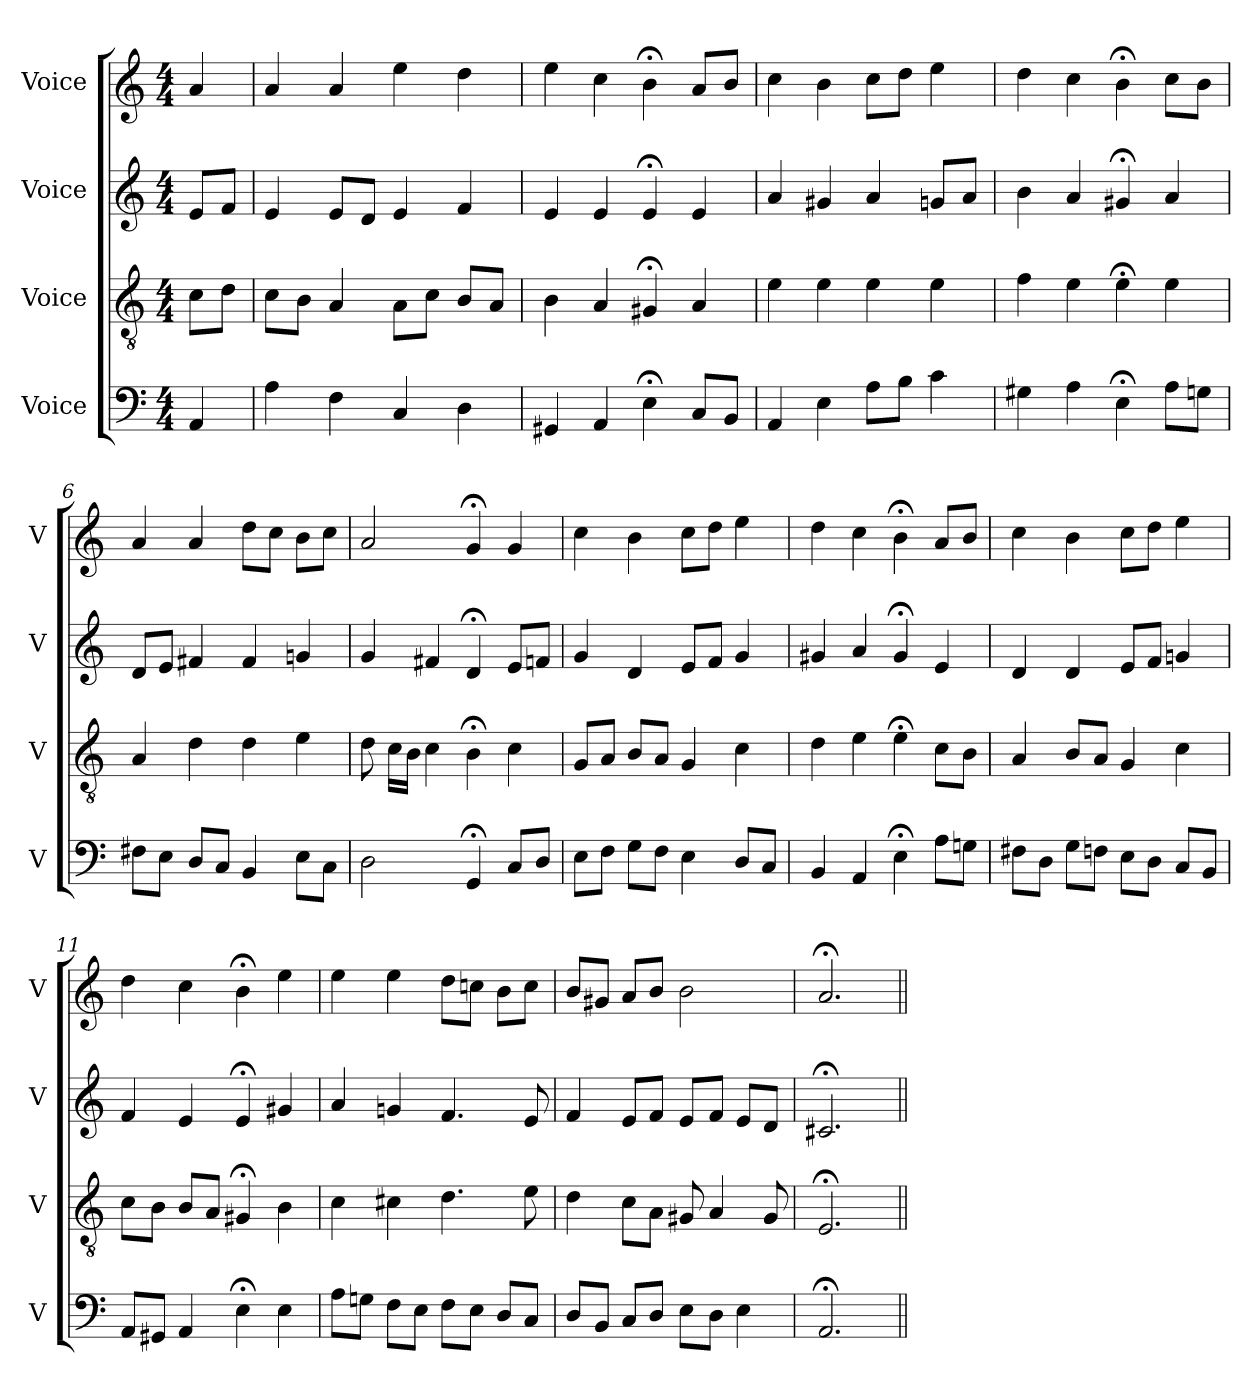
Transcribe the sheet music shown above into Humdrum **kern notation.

**kern	**kern	**kern	**kern
*part4	*part3	*part2	*part1
*staff4	*staff3	*staff2	*staff1
*I"Voice	*I"Voice	*I"Voice	*I"Voice
*I'V	*I'V	*I'V	*I'V
*clefF4	*clefGv2	*clefG2	*clefG2
*k[]	*k[]	*k[]	*k[]
*M4/4	*M4/4	*M4/4	*M4/4
*MM100	*MM100	*MM100	*MM100
=1	=1	=1	=1
4AA/	8c\L	8e/L	4a/
.	8d\J	8f/J	.
=2	=2	=2	=2
4A\	8c\L	4e/	4a/
.	8B\J	.	.
4F\	4A/	8e/L	4a/
.	.	8d/J	.
4C/	8A\L	4e/	4ee\
.	8c\J	.	.
4D\	8B/L	4f/	4dd\
.	8A/J	.	.
=3	=3	=3	=3
4GG#X/	4B\	4e/	4ee\
4AA/	4A/	4e/	4cc\
4E;\	4G#X;/	4e;/	4b;\
8C/L	4A/	4e/	8a/L
8BB/J	.	.	8b/J
=4	=4	=4	=4
4AA/	4e\	4a/	4cc\
4E\	4e\	4g#X/	4b\
8A\L	4e\	4a/	8cc\L
8B\J	.	.	8dd\J
4c\	4e\	8gn/L	4ee\
.	.	8a/J	.
=5	=5	=5	=5
4G#X\	4f\	4b\	4dd\
4A\	4e\	4a/	4cc\
4E;\	4e;\	4g#X;/	4b;\
8A\L	4e\	4a/	8cc\L
8Gn\J	.	.	8b\J
=6	=6	=6	=6
8F#X\L	4A/	8d/L	4a/
8E\J	.	8e/J	.
8D/L	4d\	4f#X/	4a/
8C/J	.	.	.
4BB/	4d\	4f#/	8dd\L
.	.	.	8cc\J
8E\L	4e\	4gn/	8b\L
8C\J	.	.	8cc\J
!!LO:LB:g=z
=7	=7	=7	=7
2D\	8d\	4g/	2a/
.	16c\LL	.	.
.	16B\JJ	.	.
.	4c\	4f#X/	.
4GG;/	4B;\	4d;/	4g;/
8C/L	4c\	8e/L	4g/
8D/J	.	8fn/J	.
=8	=8	=8	=8
8E\L	8G/L	4g/	4cc\
8F\J	8A/J	.	.
8G\L	8B/L	4d/	4b\
8F\J	8A/J	.	.
4E\	4G/	8e/L	8cc\L
.	.	8f/J	8dd\J
8D/L	4c\	4g/	4ee\
8C/J	.	.	.
=9	=9	=9	=9
4BB/	4d\	4g#X/	4dd\
4AA/	4e\	4a/	4cc\
4E;\	4e;\	4g#;/	4b;\
8A\L	8c\L	4e/	8a/L
8Gn\J	8B\J	.	8b/J
=10	=10	=10	=10
8F#X\L	4A/	4d/	4cc\
8D\J	.	.	.
8G\L	8B/L	4d/	4b\
8Fn\J	8A/J	.	.
8E\L	4G/	8e/L	8cc\L
8D\J	.	8f/J	8dd\J
8C/L	4c\	4gn/	4ee\
8BB/J	.	.	.
=11	=11	=11	=11
8AA/L	8c\L	4f/	4dd\
8GG#X/J	8B\J	.	.
4AA/	8B/L	4e/	4cc\
.	8A/J	.	.
4E;\	4G#X;/	4e;/	4b;\
4E\	4B\	4g#X/	4ee\
!!LO:LB:g=z
=12	=12	=12	=12
8A\L	4c\	4a/	4ee\
8Gn\J	.	.	.
8F\L	4c#X\	4gn/	4ee\
8E\J	.	.	.
8F\L	4.d\	4.f/	8dd\L
8E\J	.	.	8ccn\J
8D/L	.	.	8b\L
8C/J	8e\	8e/	8cc\J
=13	=13	=13	=13
8D/L	4d\	4f/	8b/L
8BB/J	.	.	8g#X/J
8C/L	8c\L	8e/L	8a/L
8D/J	8A\J	8f/J	8b/J
8E\L	8G#X/	8e/L	2b\
8D\J	4A/	8f/J	.
4E\	.	8e/L	.
.	8G#/	8d/J	.
=14	=14	=14	=14
2.AA;/	2.E;/	2.c#X;/	2.a;/
=||	=||	=||	=||
*-	*-	*-	*-
